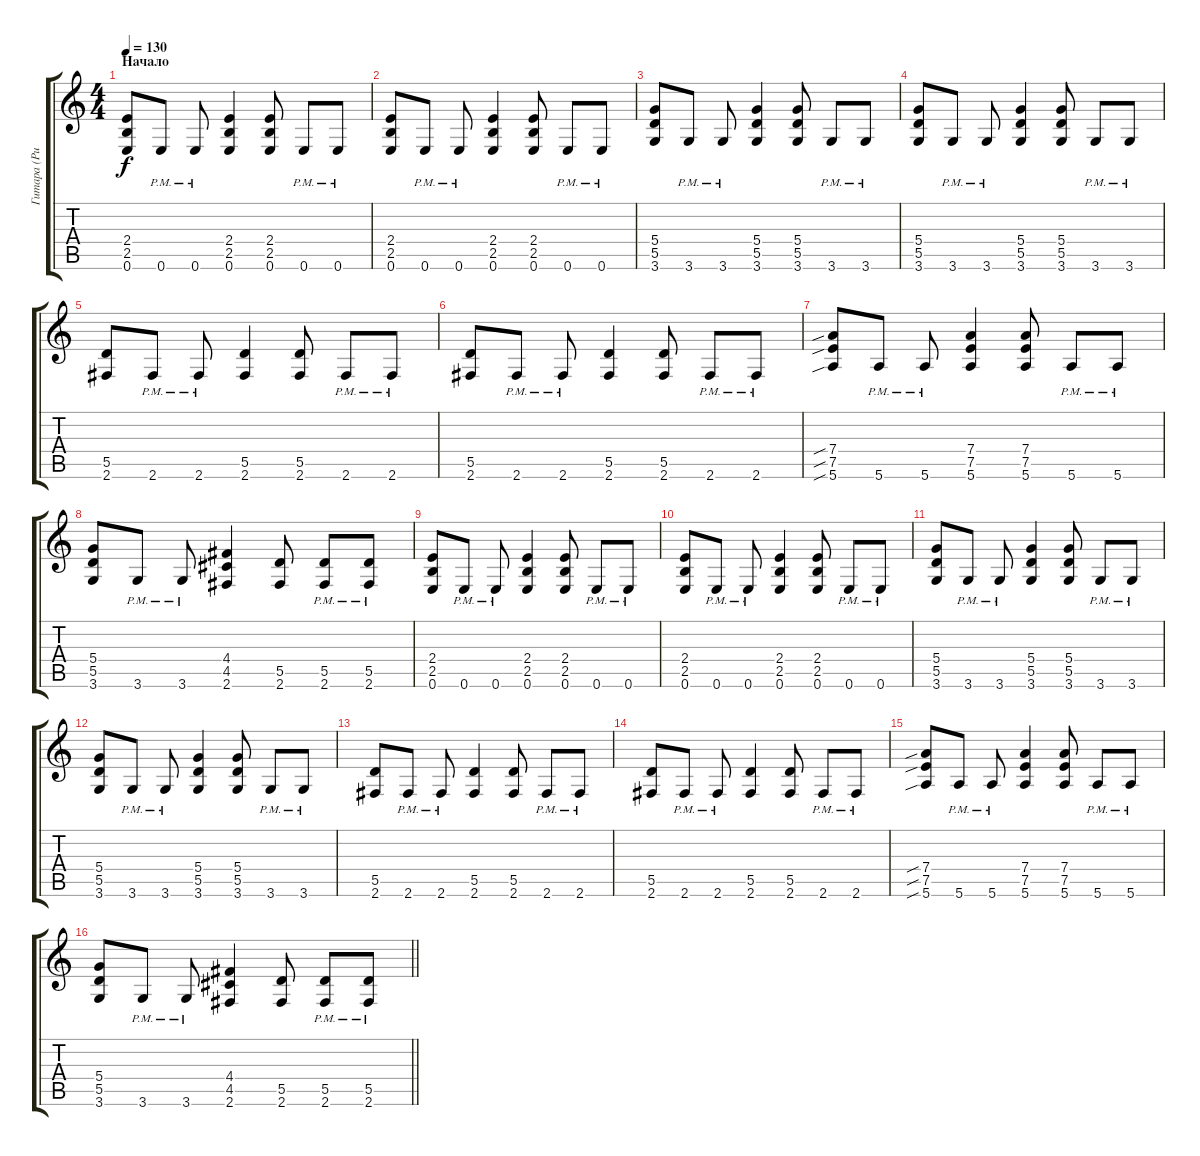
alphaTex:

\track ("Гитара (Ритм)" "Гитара (Ри") {instrument distortionguitar}
\staff {score tabs}
\tuning (E4 B3 G3 D3 A2 E2) {hide}
\ts (4 4)
\section ("" "Начало")
\tempo 130
\clef g2
\ks c
(2.4 2.5 0.6).8{dy f instrument distortionguitar} 0.6{pm}.8 0.6{pm}.8 (2.4 2.5 0.6).4 (2.4 2.5 0.6).8 0.6{pm}.8 0.6{pm}.8 |
(2.4 2.5 0.6).8 0.6{pm}.8 0.6{pm}.8 (2.4 2.5 0.6).4 (2.4 2.5 0.6).8 0.6{pm}.8 0.6{pm}.8 |
(5.4 5.5 3.6).8 3.6{pm}.8 3.6{pm}.8 (5.4 5.5 3.6).4 (5.4 5.5 3.6).8 3.6{pm}.8 3.6{pm}.8 |
(5.4 5.5 3.6).8 3.6{pm}.8 3.6{pm}.8 (5.4 5.5 3.6).4 (5.4 5.5 3.6).8 3.6{pm}.8 3.6{pm}.8 |
(5.5 2.6).8 2.6{pm}.8 2.6{pm}.8 (5.5 2.6).4 (5.5 2.6).8 2.6{pm}.8 2.6{pm}.8 |
(5.5 2.6).8 2.6{pm}.8 2.6{pm}.8 (5.5 2.6).4 (5.5 2.6).8 2.6{pm}.8 2.6{pm}.8 |
(7.4{sib} 7.5{sib} 5.6{sib}).8 5.6{pm}.8 5.6{pm}.8 (7.4 7.5 5.6).4 (7.4 7.5 5.6).8 5.6{pm}.8 5.6{pm}.8 |
(5.4 5.5 3.6).8 3.6{pm}.8 3.6{pm}.8 (4.4 4.5 2.6).4 (5.5 2.6).8 (5.5 2.6{pm}).8 (5.5 2.6{pm}).8 |
(2.4 2.5 0.6).8 0.6{pm}.8 0.6{pm}.8 (2.4 2.5 0.6).4 (2.4 2.5 0.6).8 0.6{pm}.8 0.6{pm}.8 |
(2.4 2.5 0.6).8 0.6{pm}.8 0.6{pm}.8 (2.4 2.5 0.6).4 (2.4 2.5 0.6).8 0.6{pm}.8 0.6{pm}.8 |
(5.4 5.5 3.6).8 3.6{pm}.8 3.6{pm}.8 (5.4 5.5 3.6).4 (5.4 5.5 3.6).8 3.6{pm}.8 3.6{pm}.8 |
(5.4 5.5 3.6).8 3.6{pm}.8 3.6{pm}.8 (5.4 5.5 3.6).4 (5.4 5.5 3.6).8 3.6{pm}.8 3.6{pm}.8 |
(5.5 2.6).8 2.6{pm}.8 2.6{pm}.8 (5.5 2.6).4 (5.5 2.6).8 2.6{pm}.8 2.6{pm}.8 |
(5.5 2.6).8 2.6{pm}.8 2.6{pm}.8 (5.5 2.6).4 (5.5 2.6).8 2.6{pm}.8 2.6{pm}.8 |
(7.4{sib} 7.5{sib} 5.6{sib}).8 5.6{pm}.8 5.6{pm}.8 (7.4 7.5 5.6).4 (7.4 7.5 5.6).8 5.6{pm}.8 5.6{pm}.8 |
\barLineRight lightlight
(5.4 5.5 3.6).8 3.6{pm}.8 3.6{pm}.8 (4.4 4.5 2.6).4 (5.5 2.6).8 (5.5 2.6{pm}).8 (5.5 2.6{pm}).8
